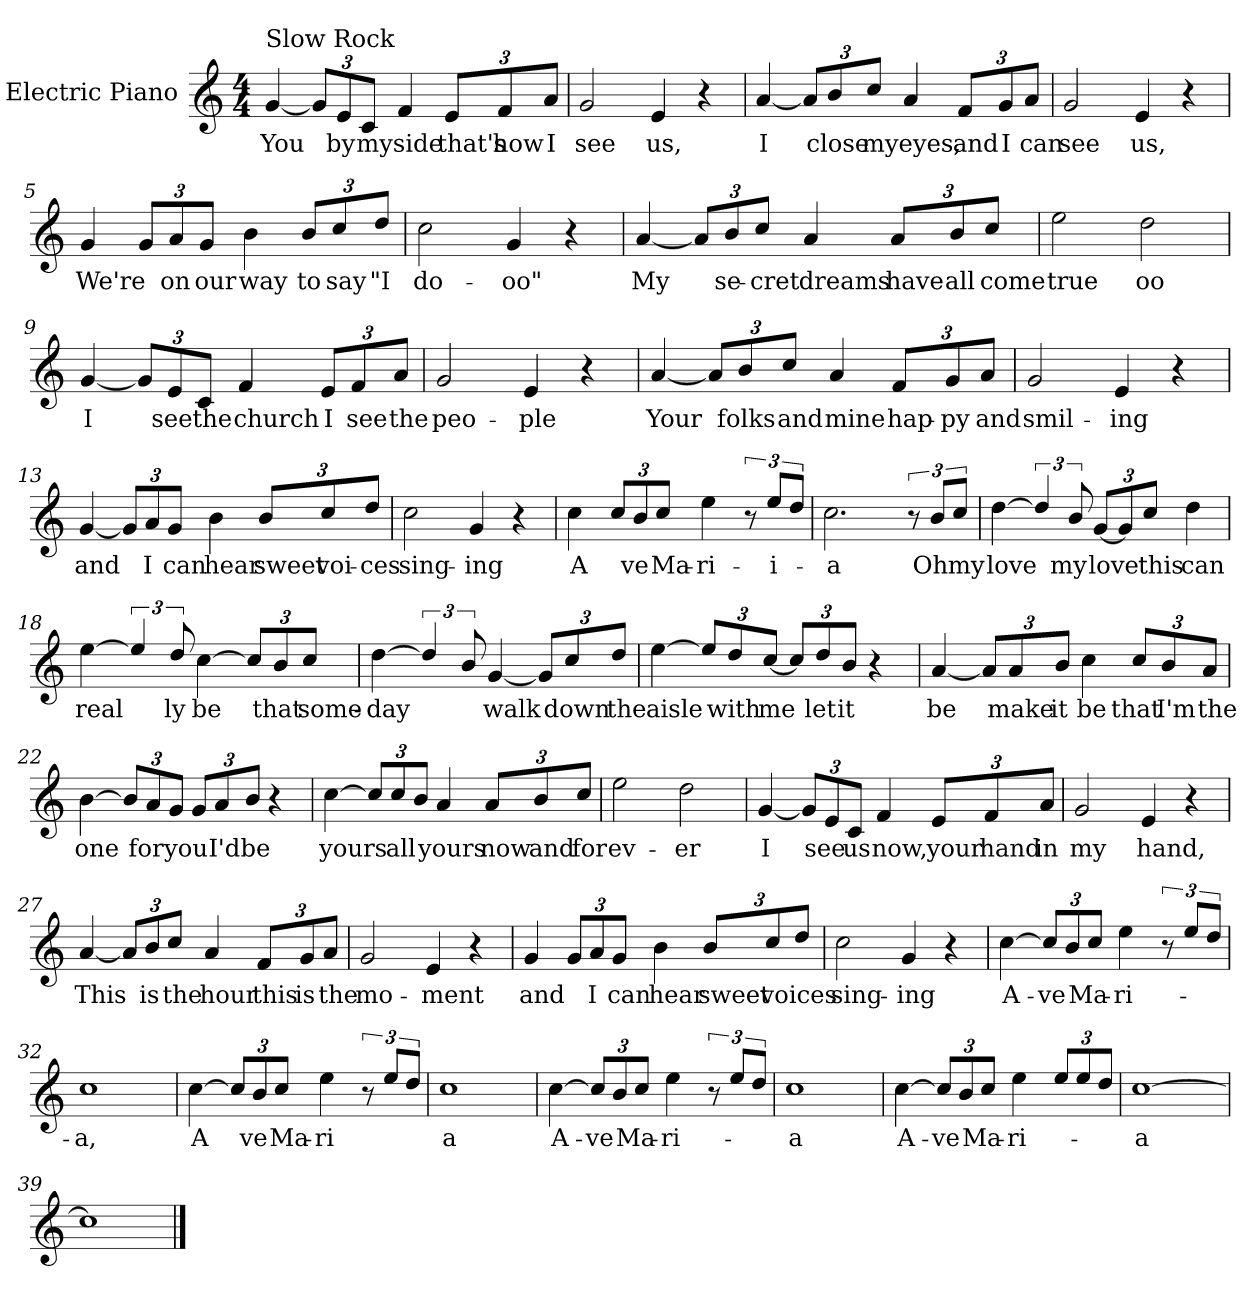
**kern	**text
*part1	*part1
*staff1	*staff1
*I"Electric Piano	*
*I'E.Pno	*
*clefG2	*
*k[]	*
*C:	*
*M4/4	*
=1	=1
!LO:TX:a:t=Slow Rock	!
[4g/	You
*Xbrackettup	*
12g/L]	.
12e/	by
12c/J	my
4f/	side
12e/L	that's
12f/	how
12a/J	I
=2	=2
2g/	see
4e/	us,
4r	.
=3	=3
[4a/	I
12a/L]	.
12b/	close
12cc/J	my
4a/	eyes,
12f/L	and
12g/	I
12a/J	can
=4	=4
2g/	see
4e/	us,
4r	.
!!LO:LB:g=z
=5	=5
4g/	We're
12g/L	.
12a/	on
12g/J	our
4b\	way
12b/L	to
12cc/	say
12dd/J	"I
=6	=6
2cc\	do-
4g/	-oo"
4r	.
=7	=7
[4a/	My
12a/L]	.
12b/	se-
12cc/J	-cret
4a/	dreams
12a/L	have
12b/	all
12cc/J	come
=8	=8
2ee\	true
2dd\	oo
!!LO:LB:g=z
=9	=9
[4g/	I
12g/L]	.
12e/	see
12c/J	the
4f/	church
12e/L	I
12f/	see
12a/J	the
=10	=10
2g/	peo-
4e/	-ple
4r	.
=11	=11
[4a/	Your
12a/L]	.
12b/	folks
12cc/J	and
4a/	mine
12f/L	hap-
12g/	-py
12a/J	and
=12	=12
2g/	smil-
4e/	-ing
4r	.
!!LO:LB:g=z
=13	=13
[4g/	and
12g/L]	.
12a/	I
12g/J	can
4b\	hear
12b/L	sweet
12cc/	voi-
12dd/J	-ces
=14	=14
2cc\	sing-
4g/	-ing
4r	.
=15	=15
4cc\	A
12cc/L	.
12b/	ve
12cc/J	Ma-
4ee\	-ri-
*brackettup	*
12r	.
12ee/L	-i-
12dd/J	.
=16	=16
2.cc\	-a
12r	.
12b/L	Oh
12cc/J	my
!!LO:LB:g=z
=17	=17
[4dd\	love
6dd/]	.
12b/	my
*Xbrackettup	*
[12g/L	love
12g/]	.
12cc/J	this
4dd\	can
=18	=18
[4ee\	real
*brackettup	*
6ee/]	.
12dd/	ly
[4cc\	be
*Xbrackettup	*
12cc/L]	.
12b/	that
12cc/J	some-
=19	=19
[4dd\	-day
*brackettup	*
6dd/]	.
12b/	.
[4g/	walk
*Xbrackettup	*
12g/L]	.
12cc/	down
12dd/J	the
!!LO:LB:g=z
=20	=20
[4ee\	aisle
12ee/L]	.
12dd/	with
[12cc/J	me
12cc/L]	.
12dd/	let
12b/J	it
4r	.
=21	=21
[4a/	be
12a/L]	.
12a/	make
12b/J	it
4cc\	be
12cc/L	that
12b/	I'm
12a/J	the
=22	=22
[4b\	one
12b/L]	.
12a/	for
12g/J	you
12g/L	.
12a/	I'd
12b/J	be
4r	.
!!LO:LB:g=z
=23	=23
[4cc\	yours
12cc/L]	.
12cc/	all
12b/J	.
4a/	yours
12a/L	now
12b/	and
12cc/J	for
=24	=24
2ee\	ev-
2dd\	-er
=25	=25
[4g/	I
12g/L]	.
12e/	see
12c/J	us
4f/	now,
12e/L	your
12f/	hand
12a/J	in
=26	=26
2g/	my
4e/	hand,
4r	.
!!LO:LB:g=z
=27	=27
[4a/	This
12a/L]	.
12b/	is
12cc/J	the
4a/	hour
12f/L	this
12g/	is
12a/J	the
=28	=28
2g/	mo-
4e/	-ment
4r	.
=29	=29
4g/	and
12g/L	.
12a/	I
12g/J	can
4b\	hear
12b/L	sweet
12cc/	voices
12dd/J	.
=30	=30
2cc\	sing-
4g/	-ing
4r	.
!!LO:PB:g=z
=31	=31
[4cc\	A-
12cc/L]	-ve
12b/	.
12cc/J	Ma-
4ee\	-ri-
*brackettup	*
12r	.
12ee/L	.
12dd/J	.
=32	=32
1cc	-a,
=33	=33
[4cc\	-A
*Xbrackettup	*
12cc/L]	.
12b/	ve
12cc/J	Ma-
4ee\	-ri
*brackettup	*
12r	.
12ee/L	.
12dd/J	.
=34	=34
1cc	a
!!LO:LB:g=z
=35	=35
[4cc\	A-
*Xbrackettup	*
12cc/L]	-ve
12b/	.
12cc/J	Ma-
4ee\	-ri-
*brackettup	*
12r	.
12ee/L	.
12dd/J	.
=36	=36
1cc	-a
=37	=37
[4cc\	A-
*Xbrackettup	*
12cc/L]	-ve
12b/	.
12cc/J	Ma-
4ee\	-ri-
12ee/L	.
12ee/	.
12dd/J	.
=38	=38
[1cc	-a
=39	=39
1cc]	.
==	==
*-	*-
